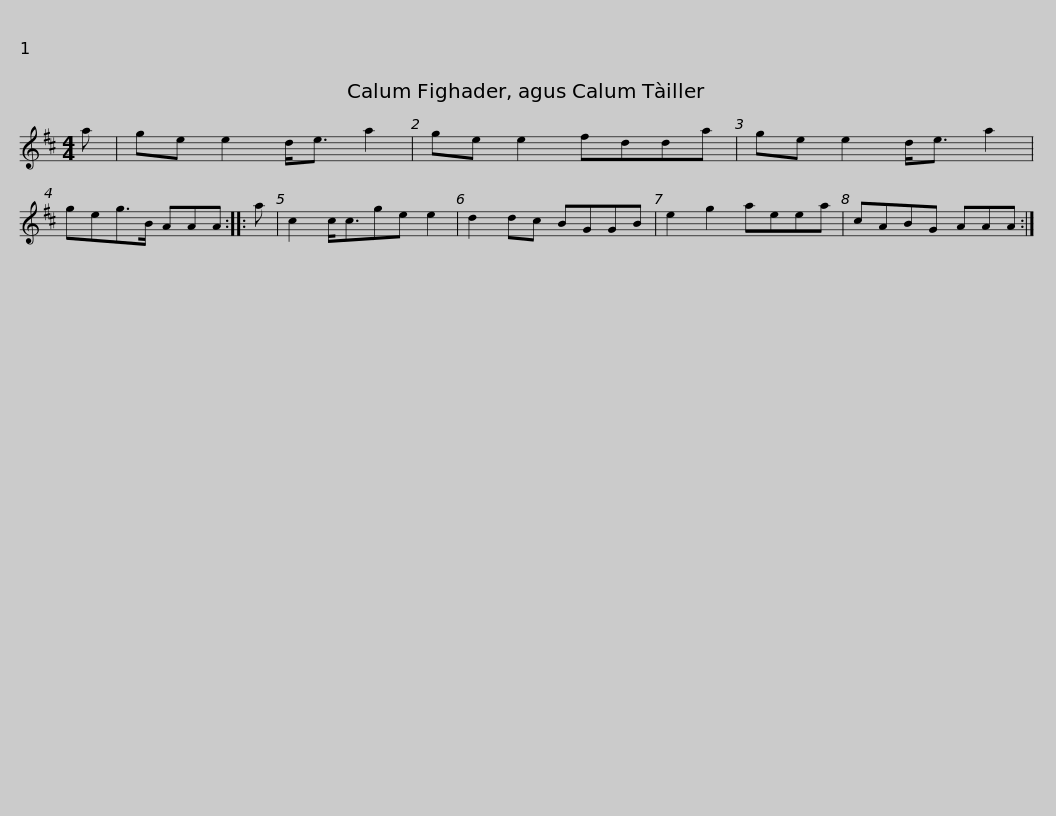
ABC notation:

X:1
L:1/8
M:4/4
I:linebreak $
K:D
V:1 treble
V:1
 a | ge e2 d<e a2 | ge e2 fdda | ge e2 d<e a2 | geg>B AAA :: %5
 a | c2 c<cge e2 |$ d2 dc BGGB | e2 g2 aeea | cABG AAA :| %10
